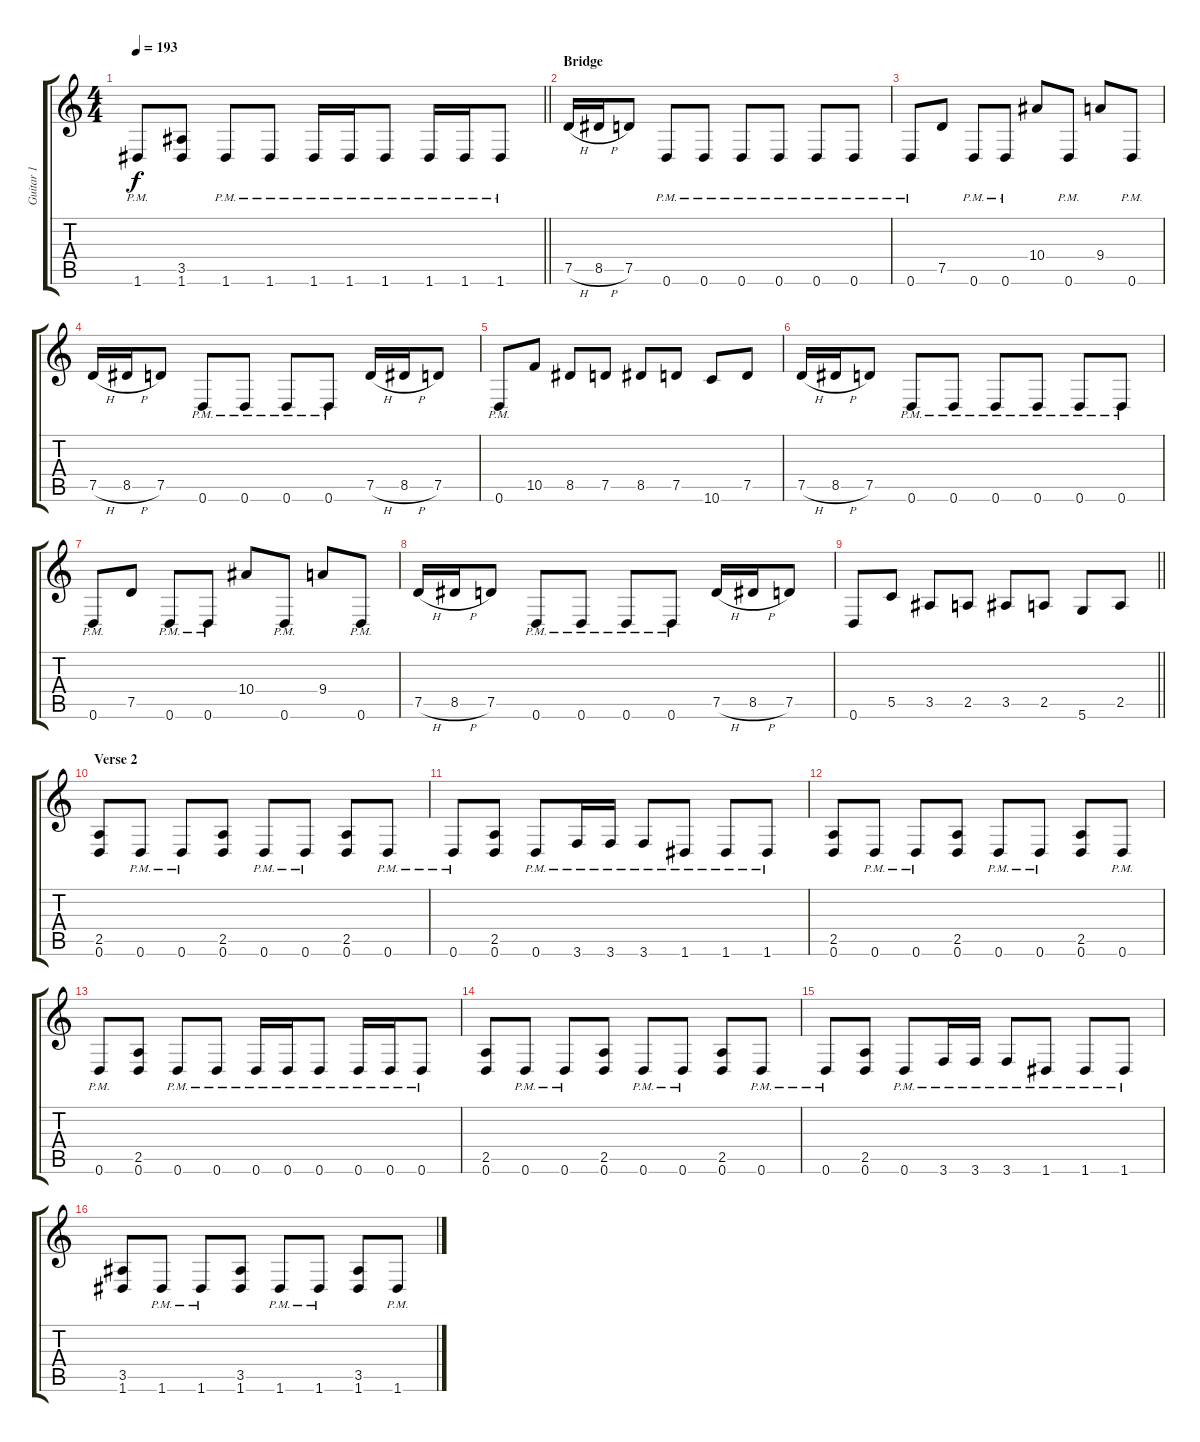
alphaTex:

\track ("Guitar 1" "Guitar 1") {instrument distortionguitar}
\staff {score tabs}
\tuning (D4 A3 F3 C3 G2 D2) {hide}
\ts (4 4)
\tempo 193
\clef g2
\barLineRight lightlight
\ks c
1.6{pm}.8{dy f} (3.5 1.6).8 1.6{pm}.8 1.6{pm}.8 1.6{pm}.16 1.6{pm}.16 1.6{pm}.8 1.6{pm}.16 1.6{pm}.16 1.6{pm}.8 |
\section ("" "Bridge")
7.5{h}.16 8.5{h}.16 7.5.8 0.6{pm}.8 0.6{pm}.8 0.6{pm}.8 0.6{pm}.8 0.6{pm}.8 0.6{pm}.8 |
0.6{pm}.8 7.5.8 0.6{pm}.8 0.6{pm}.8 10.4.8 0.6{pm}.8 9.4.8 0.6{pm}.8 |
7.5{h}.16 8.5{h}.16 7.5.8 0.6{pm}.8 0.6{pm}.8 0.6{pm}.8 0.6{pm}.8 7.5{h}.16 8.5{h}.16 7.5.8 |
0.6{pm}.8 10.5.8 8.5.8 7.5.8 8.5.8 7.5.8 10.6.8 7.5.8 |
7.5{h}.16 8.5{h}.16 7.5.8 0.6{pm}.8 0.6{pm}.8 0.6{pm}.8 0.6{pm}.8 0.6{pm}.8 0.6{pm}.8 |
0.6{pm}.8 7.5.8 0.6{pm}.8 0.6{pm}.8 10.4.8 0.6{pm}.8 9.4.8 0.6{pm}.8 |
7.5{h}.16 8.5{h}.16 7.5.8 0.6{pm}.8 0.6{pm}.8 0.6{pm}.8 0.6{pm}.8 7.5{h}.16 8.5{h}.16 7.5.8 |
\barLineRight lightlight
0.6.8 5.5.8 3.5.8 2.5.8 3.5.8 2.5.8 5.6.8 2.5.8 |
\section ("" "Verse 2")
(2.5 0.6).8 0.6{pm}.8 0.6{pm}.8 (2.5 0.6).8 0.6{pm}.8 0.6{pm}.8 (2.5 0.6).8 0.6{pm}.8 |
0.6{pm}.8 (2.5 0.6).8 0.6{pm}.8 3.6{pm}.16 3.6{pm}.16 3.6{pm}.8 1.6{pm}.8 1.6{pm}.8 1.6{pm}.8 |
(2.5 0.6).8 0.6{pm}.8 0.6{pm}.8 (2.5 0.6).8 0.6{pm}.8 0.6{pm}.8 (2.5 0.6).8 0.6{pm}.8 |
0.6{pm}.8 (2.5 0.6).8 0.6{pm}.8 0.6{pm}.8 0.6{pm}.16 0.6{pm}.16 0.6{pm}.8 0.6{pm}.16 0.6{pm}.16 0.6{pm}.8 |
(2.5 0.6).8 0.6{pm}.8 0.6{pm}.8 (2.5 0.6).8 0.6{pm}.8 0.6{pm}.8 (2.5 0.6).8 0.6{pm}.8 |
0.6{pm}.8 (2.5 0.6).8 0.6{pm}.8 3.6{pm}.16 3.6{pm}.16 3.6{pm}.8 1.6{pm}.8 1.6{pm}.8 1.6{pm}.8 |
(3.5 1.6).8 1.6{pm}.8 1.6{pm}.8 (3.5 1.6).8 1.6{pm}.8 1.6{pm}.8 (3.5 1.6).8 1.6{pm}.8
